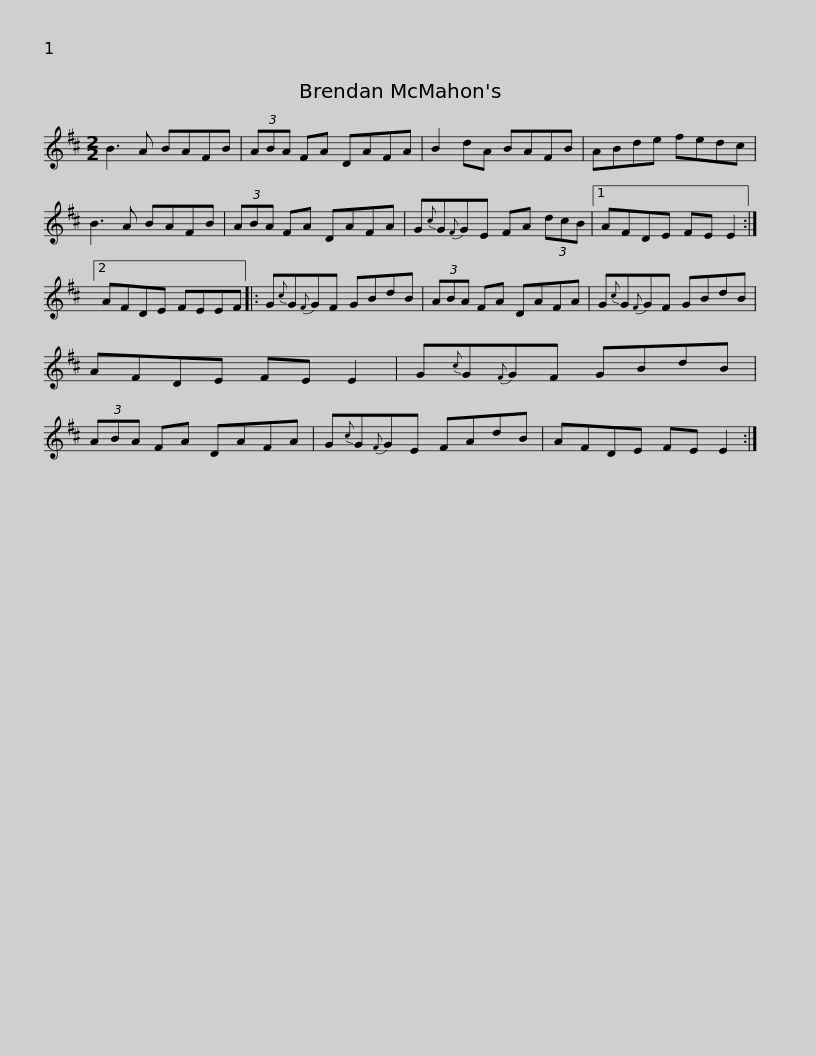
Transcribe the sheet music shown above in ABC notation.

X:1
L:1/8
M:2/2
I:linebreak $
K:D
V:1 treble
V:1
 B3 A BAFB | (3ABA FA DAFA | B2 dA BAFB | ABde fedc | B3 A BAFB |$ %5
 (3ABA FA DAFA | G{c}G{F}GE FA (3dcB |1 AFDE FE E2 :|2 AFDE FEEF |:$ G{c}G{F}GF GBdB | %10
 (3ABA FA DAFA | G{c}G{F}GF GBdB | AFDE FE E2 |$ G{c}G{F}GF GBdB | (3ABA FA DAFA | %15
 G{c}G{F}GE FAdB | AFDE FE E2 :| %17
